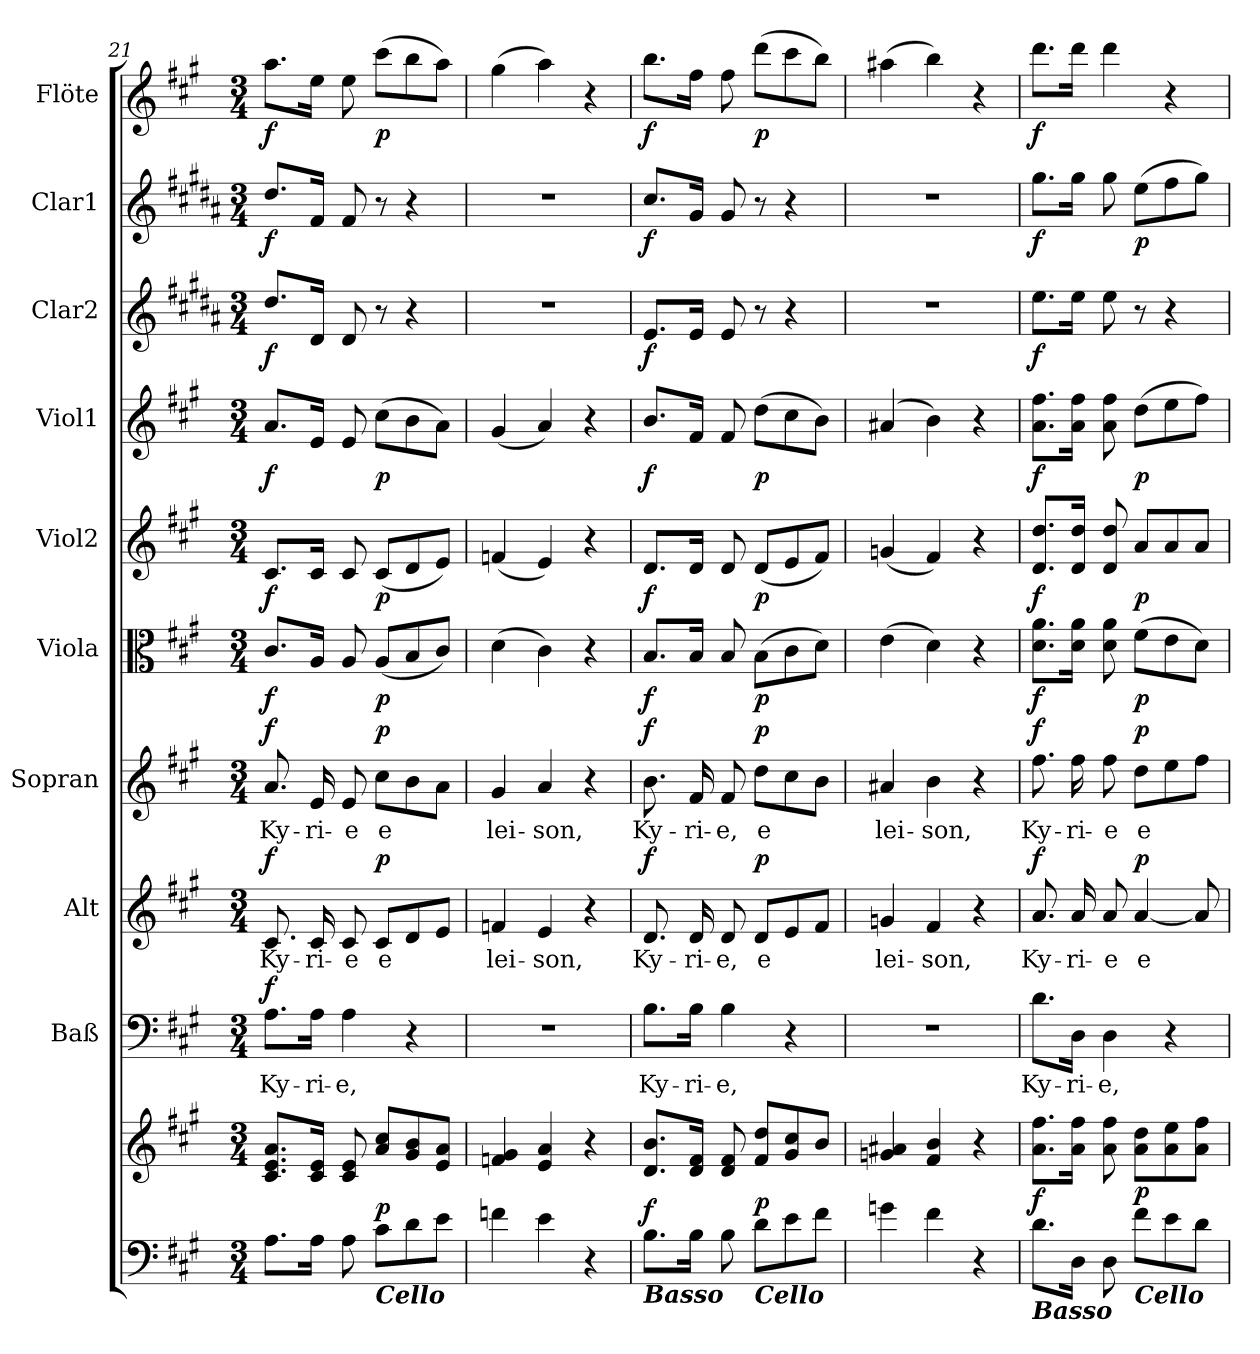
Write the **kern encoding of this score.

**kern	**kern	**dynam	**kern	**text	**dynam	**kern	**text	**dynam	**kern	**text	**dynam	**kern	**dynam	**kern	**dynam	**kern	**dynam	**kern	**dynam	**kern	**dynam	**kern	**dynam
*part10	*part10	*part10	*part9	*part9	*part9	*part8	*part8	*part8	*part7	*part7	*part7	*part6	*part6	*part5	*part5	*part4	*part4	*part3	*part3	*part2	*part2	*part1	*part1
*staff11	*staff10	*staff10/11	*staff9	*staff9	*staff9	*staff8	*staff8	*staff8	*staff7	*staff7	*staff7	*staff6	*staff6	*staff5	*staff5	*staff4	*staff4	*staff3	*staff3	*staff2	*staff2	*staff1	*staff1
*	*	*	*I"Baß	*	*	*I"Alt	*	*	*I"Sopran	*	*	*I"Viola	*	*I"Viol2	*	*I"Viol1	*	*I"Clar2	*	*I"Clar1	*	*I"Flöte	*
*	*	*	*	*	*	*	*	*	*	*	*	*I'Vla	*	*	*	*	*	*I'Cl	*	*I'Cl	*	*I'Fl	*
*clefF4	*clefG2	*	*clefF4	*	*	*clefG2	*	*	*clefG2	*	*	*clefC3	*	*clefG2	*	*clefG2	*	*clefG2	*	*clefG2	*	*clefG2	*
*	*	*	*	*	*	*	*	*	*	*	*	*	*	*	*	*	*	*ITrd1c2	*	*ITrd1c2	*	*	*
*k[f#c#g#]	*k[f#c#g#]	*	*k[f#c#g#]	*	*	*k[f#c#g#]	*	*	*k[f#c#g#]	*	*	*k[f#c#g#]	*	*k[f#c#g#]	*	*k[f#c#g#]	*	*k[f#c#g#]	*	*k[f#c#g#]	*	*k[f#c#g#]	*
*A:	*A:	*	*A:	*	*	*A:	*	*	*A:	*	*	*A:	*	*A:	*	*A:	*	*A:	*	*A:	*	*A:	*
*M3/4	*M3/4	*	*M3/4	*	*	*M3/4	*	*	*M3/4	*	*	*M3/4	*	*M3/4	*	*M3/4	*	*M3/4	*	*M3/4	*	*M3/4	*
=21	=21	=21	=21	=21	=21	=21	=21	=21	=21	=21	=21	=21	=21	=21	=21	=21	=21	=21	=21	=21	=21	=21	=21
!	!	!	!	!LO:LY:b	!LO:DY:a	!	!LO:LY:b	!LO:DY:a	!	!LO:LY:b	!LO:DY:a	!	!LO:DY:b	!	!LO:DY:b	!	!LO:DY:b	!	!LO:DY:b	!	!LO:DY:b	!	!LO:DY:b
8.A\L	8.c#/ 8.e/ 8.a/L	.	8.A\L	Ky-	f	8.c#/	Ky-	f	8.a/	Ky-	f	8.c#/L	f	8.c#/L	f	8.a/L	f	8.cc#/L	f	8.cc#/L	f	8.aa\L	f
!	!	!	!	!LO:LY:b	!	!	!LO:LY:b	!	!	!LO:LY:b	!	!	!	!	!	!	!	!	!	!	!	!	!
16A\Jk	16c#/ 16e/Jk	.	16A\Jk	-ri-	.	16c#/	-ri-	.	16e/	-ri-	.	16A/Jk	.	16c#/Jk	.	16e/Jk	.	16c#/Jk	.	16e/Jk	.	16ee\Jk	.
!	!	!	!	!LO:LY:b	!	!	!LO:LY:b	!	!	!LO:LY:b	!	!	!	!	!	!	!	!	!	!	!	!	!
8A\	8c#/ 8e/	.	4A\	-e,	.	8c#/	-e	.	8e/	-e	.	8A/	.	8c#/	.	8e/	.	8c#/	.	8e/	.	8ee\	.
!LO:TX:b:Bi:t=Cello	!	!	!	!	!	!	!	!	!	!	!	!	!	!	!	!	!	!	!	!	!	!	!
!	!	!LO:DY:a=2	!	!	!	!	!LO:LY:b	!LO:DY:a	!	!LO:LY:b	!LO:DY:a	!	!LO:DY:b	!	!LO:DY:b	!	!LO:DY:b	!	!	!	!	!	!LO:DY:b
8c#\L	8a/ 8cc#/L	p	.	.	.	8c#/L	e	p	8cc#\L	e	p	(<8A/L	p	(<8c#/L	p	(>8cc#\L	p	8r	.	8r	.	(>8ccc#\L	p
8d\	8g#/ 8b/	.	4r	.	.	8d/	.	.	8b\	.	.	8B/	.	8d/	.	8b\	.	4r	.	4r	.	8bb\	.
8e\J	8e/ 8a/J	.	.	.	.	8e/J	.	.	8a\J	.	.	8c#/J)	.	8e/J)	.	8a\J)	.	.	.	.	.	8aa\J)	.
!!LO:PB:g=z
=22	=22	=22	=22	=22	=22	=22	=22	=22	=22	=22	=22	=22	=22	=22	=22	=22	=22	=22	=22	=22	=22	=22	=22
!	!	!	!	!	!	!	!LO:LY:b	!	!	!LO:LY:b	!	!	!	!	!	!	!	!	!	!	!	!	!
4fn\	4fn/ 4g#/	.	2.r	.	.	4fn/	lei-	.	4g#/	lei-	.	(>4d\	.	(<4fn/	.	(<4g#/	.	2.r	.	2.r	.	(>4gg#\	.
!	!	!	!	!	!	!	!LO:LY:b	!	!	!LO:LY:b	!	!	!	!	!	!	!	!	!	!	!	!	!
4e\	4e/ 4a/	.	.	.	.	4e/	-son,	.	4a/	-son,	.	4c#\)	.	4e/)	.	4a/)	.	.	.	.	.	4aa\)	.
4r	4r	.	.	.	.	4r	.	.	4r	.	.	4r	.	4r	.	4r	.	.	.	.	.	4r	.
=23	=23	=23	=23	=23	=23	=23	=23	=23	=23	=23	=23	=23	=23	=23	=23	=23	=23	=23	=23	=23	=23	=23	=23
!LO:TX:b:Bi:t=Basso	!	!	!	!	!	!	!	!	!	!	!	!	!	!	!	!	!	!	!	!	!	!	!
!	!	!LO:DY:a=2	!	!LO:LY:b	!	!	!LO:LY:b	!LO:DY:a	!	!LO:LY:b	!LO:DY:a	!	!LO:DY:b	!	!LO:DY:b	!	!LO:DY:b	!	!LO:DY:b	!	!LO:DY:b	!	!LO:DY:b
8.B\L	8.d/ 8.b/L	f	8.B\L	Ky-	.	8.d/	Ky-	f	8.b\	Ky-	f	8.B/L	f	8.d/L	f	8.b/L	f	8.d/L	f	8.b/L	f	8.bb\L	f
!	!	!	!	!LO:LY:b	!	!	!LO:LY:b	!	!	!LO:LY:b	!	!	!	!	!	!	!	!	!	!	!	!	!
16B\Jk	16d/ 16f#/Jk	.	16B\Jk	-ri-	.	16d/	-ri-	.	16f#/	-ri-	.	16B/Jk	.	16d/Jk	.	16f#/Jk	.	16d/Jk	.	16f#/Jk	.	16ff#\Jk	.
!	!	!	!	!LO:LY:b	!	!	!LO:LY:b	!	!	!LO:LY:b	!	!	!	!	!	!	!	!	!	!	!	!	!
8B\	8d/ 8f#/	.	4B\	-e,	.	8d/	-e,	.	8f#/	-e,	.	8B/	.	8d/	.	8f#/	.	8d/	.	8f#/	.	8ff#\	.
!LO:TX:b:Bi:t=Cello	!	!	!	!	!	!	!	!	!	!	!	!	!	!	!	!	!	!	!	!	!	!	!
!	!	!LO:DY:a=2	!	!	!	!	!LO:LY:b	!LO:DY:a	!	!LO:LY:b	!LO:DY:a	!	!LO:DY:b	!	!LO:DY:b	!	!LO:DY:b	!	!	!	!	!	!LO:DY:b
8d\L	8f#/ 8dd/L	p	.	.	.	8d/L	e	p	8dd\L	e	p	(>8B\L	p	(<8d/L	p	(>8dd\L	p	8r	.	8r	.	(>8ddd\L	p
8e\	8g#/ 8cc#/	.	4r	.	.	8e/	.	.	8cc#\	.	.	8c#\	.	8e/	.	8cc#\	.	4r	.	4r	.	8ccc#\	.
8f#\J	8b/J	.	.	.	.	8f#/J	.	.	8b\J	.	.	8d\J)	.	8f#/J)	.	8b\J)	.	.	.	.	.	8bb\J)	.
=24	=24	=24	=24	=24	=24	=24	=24	=24	=24	=24	=24	=24	=24	=24	=24	=24	=24	=24	=24	=24	=24	=24	=24
!	!	!	!	!	!	!	!LO:LY:b	!	!	!LO:LY:b	!	!	!	!	!	!	!	!	!	!	!	!	!
4gn\	4gn/ 4a#X/	.	2.r	.	.	4gn/	lei-	.	4a#X/	lei-	.	(>4e\	.	(<4gn/	.	(4a#X/	.	2.r	.	2.r	.	(>4aa#X\	.
!	!	!	!	!	!	!	!LO:LY:b	!	!	!LO:LY:b	!	!	!	!	!	!	!	!	!	!	!	!	!
4f#\	4f#/ 4b/	.	.	.	.	4f#/	-son,	.	4b\	-son,	.	4d\)	.	4f#/)	.	4b\)	.	.	.	.	.	4bb\)	.
4r	4r	.	.	.	.	4r	.	.	4r	.	.	4r	.	4r	.	4r	.	.	.	.	.	4r	.
=25	=25	=25	=25	=25	=25	=25	=25	=25	=25	=25	=25	=25	=25	=25	=25	=25	=25	=25	=25	=25	=25	=25	=25
!LO:TX:b:Bi:t=Basso	!	!	!	!	!	!	!	!	!	!	!	!	!	!	!	!	!	!	!	!	!	!	!
!	!	!LO:DY:a=2	!	!LO:LY:b	!	!	!LO:LY:b	!LO:DY:a	!	!LO:LY:b	!LO:DY:a	!	!LO:DY:b	!	!LO:DY:b	!	!LO:DY:b	!	!LO:DY:b	!	!LO:DY:b	!	!LO:DY:b
8.d\L	8.a\ 8.ff#\L	f	8.d\L	Ky-	.	8.a/	Ky-	f	8.ff#\	Ky-	f	8.d\ 8.a\L	f	8.d/ 8.dd/L	f	8.a\ 8.ff#\L	f	8.dd\L	f	8.ff#\L	f	8.ddd\L	f
!	!	!	!	!LO:LY:b	!	!	!LO:LY:b	!	!	!LO:LY:b	!	!	!	!	!	!	!	!	!	!	!	!	!
16D\Jk	16a\ 16ff#\Jk	.	16D\Jk	-ri-	.	16a/	-ri-	.	16ff#\	-ri-	.	16d\ 16a\Jk	.	16d/ 16dd/Jk	.	16a\ 16ff#\Jk	.	16dd\Jk	.	16ff#\Jk	.	16ddd\Jk	.
!	!	!	!	!LO:LY:b	!	!	!LO:LY:b	!	!	!LO:LY:b	!	!	!	!	!	!	!	!	!	!	!	!	!
8D\	8a\ 8ff#\	.	4D\	-e,	.	8a/	-e	.	8ff#\	-e	.	8d\ 8a\	.	8d/ 8dd/	.	8a\ 8ff#\	.	8dd\	.	8ff#\	.	4ddd\	.
!LO:TX:b:Bi:t=Cello	!	!	!	!	!	!	!	!	!	!	!	!	!	!	!	!	!	!	!	!	!	!	!
!	!	!LO:DY:a=2	!	!	!	!	!LO:LY:b	!LO:DY:a	!	!LO:LY:b	!LO:DY:a	!	!LO:DY:b	!	!LO:DY:b	!	!LO:DY:b	!	!	!	!LO:DY:b	!	!
8f#\L	8a\ 8dd\L	p	.	.	.	[4a/	e	p	8dd\L	e	p	(>8f#\L	p	8a/L	p	(>8dd\L	p	8r	.	(>8dd\L	p	.	.
8e\	8a\ 8ee\	.	4r	.	.	.	.	.	8ee\	.	.	8e\	.	8a/	.	8ee\	.	4r	.	8ee\	.	4r	.
8d\J	8a\ 8ff#\J	.	.	.	.	8a/]	.	.	8ff#\J	.	.	8d\J)	.	8a/J	.	8ff#\J)	.	.	.	8ff#\J)	.	.	.
=	=	=	=	=	=	=	=	=	=	=	=	=	=	=	=	=	=	=	=	=	=	=	=
*-	*-	*-	*-	*-	*-	*-	*-	*-	*-	*-	*-	*-	*-	*-	*-	*-	*-	*-	*-	*-	*-	*-	*-
